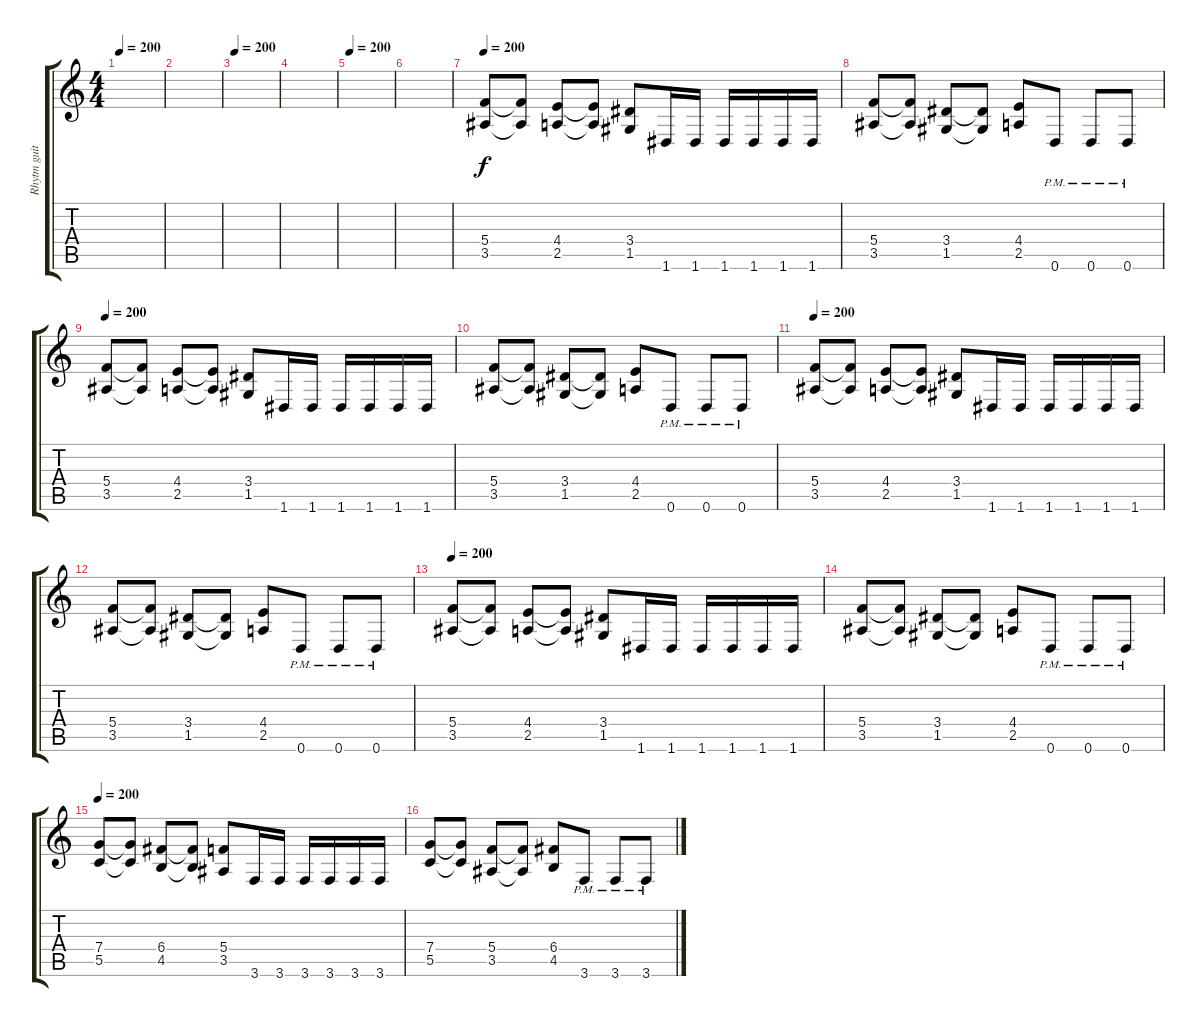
\track ("Rhytm guitar2" "Rhytm guit") {instrument distortionguitar}
\staff {score tabs}
\tuning (D4 A3 F3 C3 G2 D2) {hide}
\ts (4 4)
\tempo 200
\clef g2
\ks c
|
|
\tempo 200
|
|
\tempo 200
|
|
\tempo 200
(5.4 3.5).8 (5.4{t} 3.5{t}).8 (4.4 2.5).8 (4.4{t} 2.5{t}).8 (3.4 1.5).8 1.6.16 1.6.16 1.6.16 1.6.16 1.6.16 1.6.16 |
(5.4 3.5).8 (5.4{t} 3.5{t}).8 (3.4 1.5).8 (3.4{t} 1.5{t}).8 (4.4 2.5).8 0.6{pm}.8 0.6{pm}.8 0.6{pm}.8 |
\tempo 200
(5.4 3.5).8 (5.4{t} 3.5{t}).8 (4.4 2.5).8 (4.4{t} 2.5{t}).8 (3.4 1.5).8 1.6.16 1.6.16 1.6.16 1.6.16 1.6.16 1.6.16 |
(5.4 3.5).8 (5.4{t} 3.5{t}).8 (3.4 1.5).8 (3.4{t} 1.5{t}).8 (4.4 2.5).8 0.6{pm}.8 0.6{pm}.8 0.6{pm}.8 |
\tempo 200
(5.4 3.5).8 (5.4{t} 3.5{t}).8 (4.4 2.5).8 (4.4{t} 2.5{t}).8 (3.4 1.5).8 1.6.16 1.6.16 1.6.16 1.6.16 1.6.16 1.6.16 |
(5.4 3.5).8 (5.4{t} 3.5{t}).8 (3.4 1.5).8 (3.4{t} 1.5{t}).8 (4.4 2.5).8 0.6{pm}.8 0.6{pm}.8 0.6{pm}.8 |
\tempo 200
(5.4 3.5).8 (5.4{t} 3.5{t}).8 (4.4 2.5).8 (4.4{t} 2.5{t}).8 (3.4 1.5).8 1.6.16 1.6.16 1.6.16 1.6.16 1.6.16 1.6.16 |
(5.4 3.5).8 (5.4{t} 3.5{t}).8 (3.4 1.5).8 (3.4{t} 1.5{t}).8 (4.4 2.5).8 0.6{pm}.8 0.6{pm}.8 0.6{pm}.8 |
\tempo 200
(7.4 5.5).8 (7.4{t} 5.5{t}).8 (6.4 4.5).8 (6.4{t} 4.5{t}).8 (5.4 3.5).8 3.6.16 3.6.16 3.6.16 3.6.16 3.6.16 3.6.16 |
(7.4 5.5).8 (7.4{t} 5.5{t}).8 (5.4 3.5).8 (5.4{t} 3.5{t}).8 (6.4 4.5).8 3.6{pm}.8 3.6{pm}.8 3.6{pm}.8
